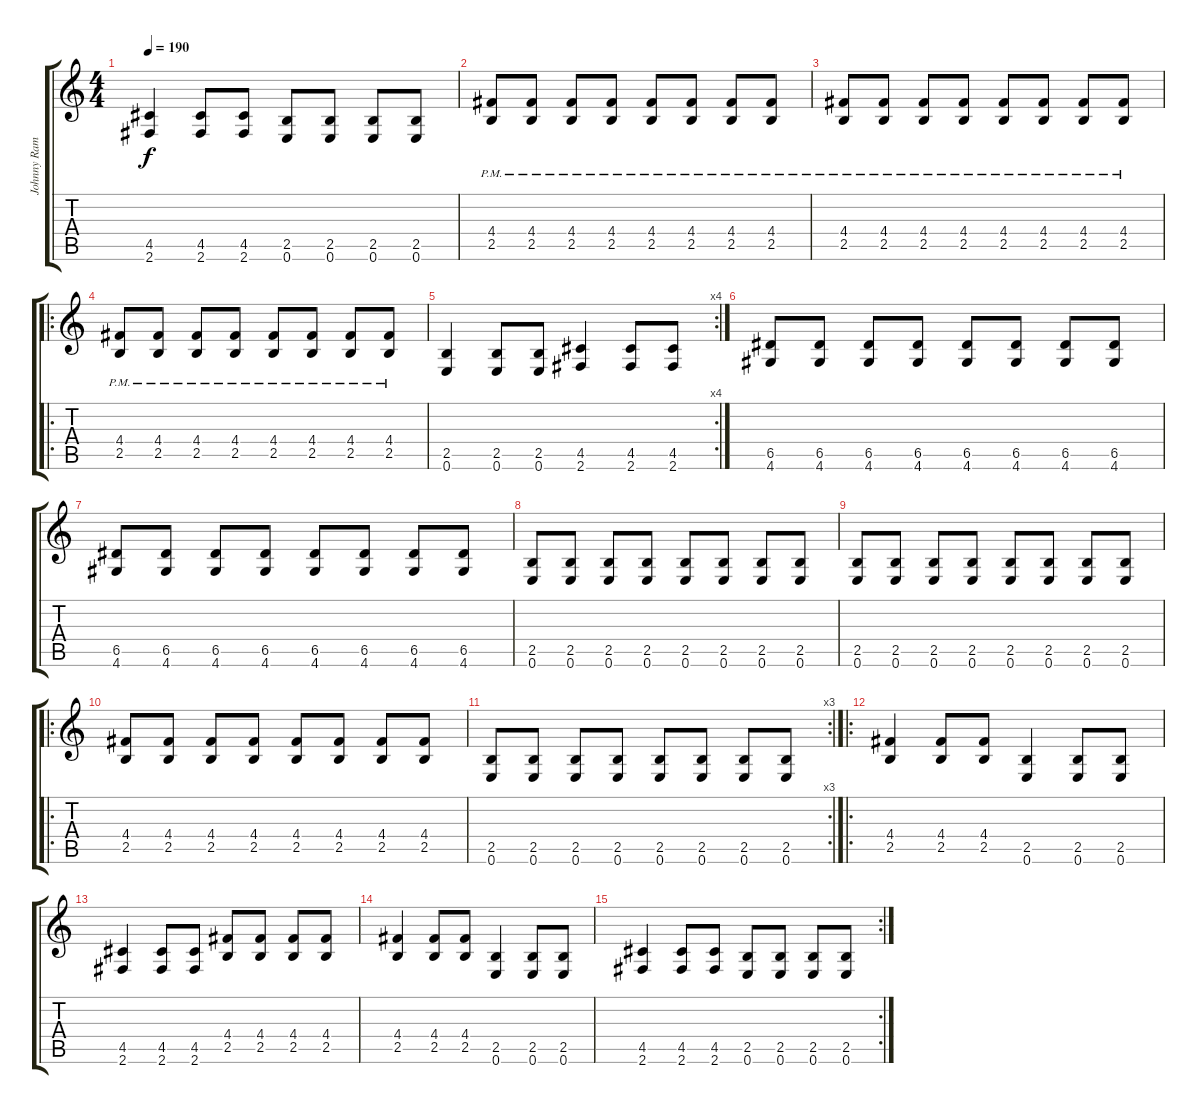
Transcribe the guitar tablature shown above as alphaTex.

\track ("Johnny Ramone" "Johnny Ram") {instrument distortionguitar}
\staff {score tabs}
\tuning (E4 B3 G3 D3 A2 E2) {hide}
\ts (4 4)
\tempo 190
\clef g2
\ks c
(4.5 2.6).4{dy f} (4.5 2.6).8 (4.5 2.6).8 (2.5 0.6).8 (2.5 0.6).8 (2.5 0.6).8 (2.5 0.6).8 |
(4.4{pm} 2.5{pm}).8 (4.4{pm} 2.5{pm}).8 (4.4{pm} 2.5{pm}).8 (4.4{pm} 2.5{pm}).8 (4.4{pm} 2.5{pm}).8 (4.4{pm} 2.5{pm}).8 (4.4{pm} 2.5{pm}).8 (4.4{pm} 2.5{pm}).8 |
(4.4{pm} 2.5{pm}).8 (4.4{pm} 2.5{pm}).8 (4.4{pm} 2.5{pm}).8 (4.4{pm} 2.5{pm}).8 (4.4{pm} 2.5{pm}).8 (4.4{pm} 2.5{pm}).8 (4.4{pm} 2.5{pm}).8 (4.4{pm} 2.5{pm}).8 |
\ro
(4.4{pm} 2.5{pm}).8 (4.4{pm} 2.5{pm}).8 (4.4{pm} 2.5{pm}).8 (4.4{pm} 2.5{pm}).8 (4.4{pm} 2.5{pm}).8 (4.4{pm} 2.5{pm}).8 (4.4{pm} 2.5{pm}).8 (4.4{pm} 2.5{pm}).8 |
\rc 4
(2.5 0.6).4 (2.5 0.6).8 (2.5 0.6).8 (4.5 2.6).4 (4.5 2.6).8 (4.5 2.6).8 |
(6.5 4.6).8 (6.5 4.6).8 (6.5 4.6).8 (6.5 4.6).8 (6.5 4.6).8 (6.5 4.6).8 (6.5 4.6).8 (6.5 4.6).8 |
(6.5 4.6).8 (6.5 4.6).8 (6.5 4.6).8 (6.5 4.6).8 (6.5 4.6).8 (6.5 4.6).8 (6.5 4.6).8 (6.5 4.6).8 |
(2.5 0.6).8 (2.5 0.6).8 (2.5 0.6).8 (2.5 0.6).8 (2.5 0.6).8 (2.5 0.6).8 (2.5 0.6).8 (2.5 0.6).8 |
(2.5 0.6).8 (2.5 0.6).8 (2.5 0.6).8 (2.5 0.6).8 (2.5 0.6).8 (2.5 0.6).8 (2.5 0.6).8 (2.5 0.6).8 |
\ro
(4.4 2.5).8 (4.4 2.5).8 (4.4 2.5).8 (4.4 2.5).8 (4.4 2.5).8 (4.4 2.5).8 (4.4 2.5).8 (4.4 2.5).8 |
\rc 3
(2.5 0.6).8 (2.5 0.6).8 (2.5 0.6).8 (2.5 0.6).8 (2.5 0.6).8 (2.5 0.6).8 (2.5 0.6).8 (2.5 0.6).8 |
\ro
(4.4 2.5).4 (4.4 2.5).8 (4.4 2.5).8 (2.5 0.6).4 (2.5 0.6).8 (2.5 0.6).8 |
(4.5 2.6).4 (4.5 2.6).8 (4.5 2.6).8 (4.4 2.5).8 (4.4 2.5).8 (4.4 2.5).8 (4.4 2.5).8 |
(4.4 2.5).4 (4.4 2.5).8 (4.4 2.5).8 (2.5 0.6).4 (2.5 0.6).8 (2.5 0.6).8 |
\rc 2
(4.5 2.6).4 (4.5 2.6).8 (4.5 2.6).8 (2.5 0.6).8 (2.5 0.6).8 (2.5 0.6).8 (2.5 0.6).8
